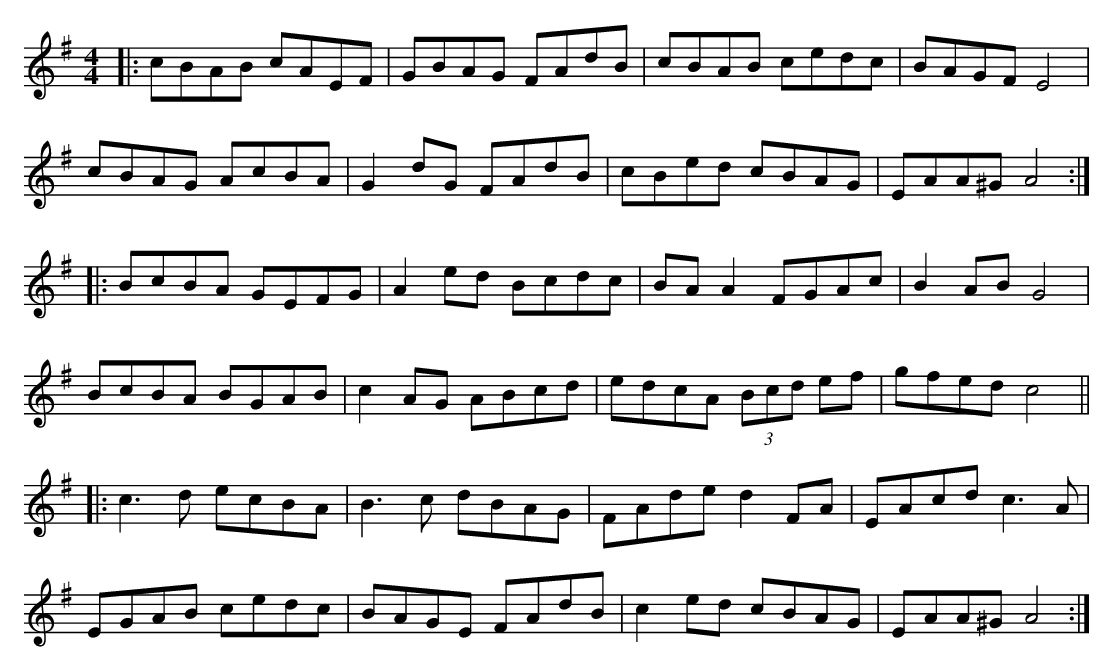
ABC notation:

X:1
M:4/4
K:Ador
|:cBAB cAEF|GBAG FAdB|cBAB cedc|BAGF E4|
cBAG AcBA|G2dG FAdB|cBed cBAG|EAA^G A4:|
|:BcBA GEFG|A2ed Bcdc|BA A2 FGAc|B2AB G4|
BcBA BGAB|c2AG ABcd|edcA (3Bcd ef|gfed c4||
|:c3d ecBA|B3c dBAG|FAde d2FA|EAcd c3A|
EGAB cedc|BAGE FAdB|c2ed cBAG|EAA^G A4:|
